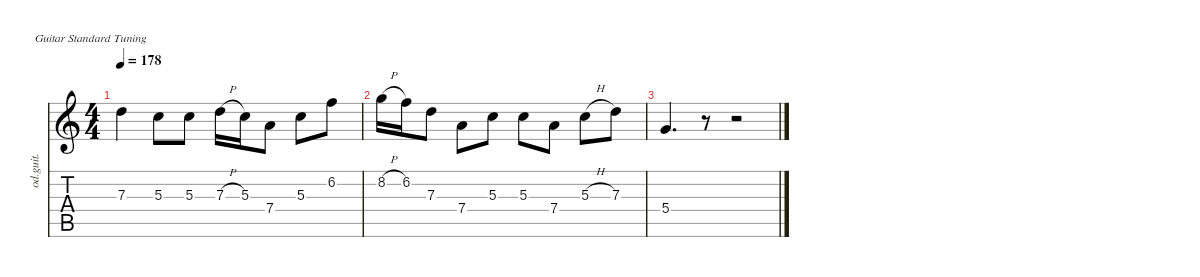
\defaultSystemsLayout 4
\hideDynamics
\bracketExtendMode nobrackets
\otherSystemsTrackNameOrientation horizontal
\track ("Electric Guitar (Overdrive)" "od.guit.") {instrument overdrivenguitar}
\staff {score tabs}
\tuning (E4 B3 G3 D3 A2 E2)
\ts (4 4)
\tempo 178
\clef g2
\ks c
7.3.4{dy ff beam Down} 5.3.8{beam Down} 5.3.8{beam Down} 7.3{h}.16{beam Down} 5.3.16{beam Down} 7.4.8{beam Down} 5.3.8{beam Down} 6.2.8{beam Down} |
8.2{h}.16{beam Down} 6.2.16{beam Down} 7.3.8{beam Down} 7.4.8{beam Down} 5.3.8{beam Down} 5.3.8{beam Down} 7.4.8{beam Down} 5.3{h}.8{beam Down} 7.3.8{beam Down} |
5.4.4{d beam Up} r.8{beam Up} r.2{beam Up}
